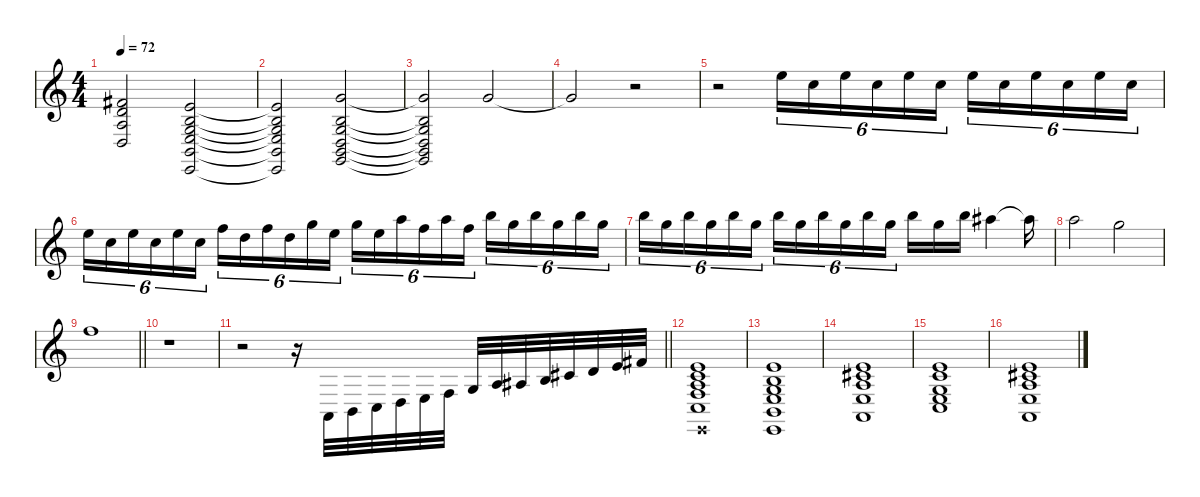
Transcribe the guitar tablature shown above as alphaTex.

\defaultSystemsLayout 4
\hideDynamics
\bracketExtendMode nobrackets
\singleTrackTrackNamePolicy hidden
\multiTrackTrackNamePolicy hidden
\otherSystemsTrackNameOrientation horizontal
\track ("Keys" "vln.") {instrument stringensemble1}
\staff {score}
\tuning (E4 B3 G3 D3 A2 E2)
\ts (4 4)
\tempo 72
\clef g2
\ks c
(2.1{t acc #} 3.2{t} 2.3{t} 0.4{t}).2{dy f beam Up} (0.1 0.2 0.3 2.4 2.5 0.6).2{dy mf beam Up} |
(0.1{t} 0.2{t} 0.3{t} 2.4{t} 2.5{t} 0.6{t}).2{dy f beam Up} (3.1 0.2 0.3 0.4 2.5 3.6).2{dy mp beam Up} |
(3.1{t} 0.2{t} 0.3{t} 0.4{t} 2.5{t} 3.6{t}).2{dy f beam Up} 3.1.2{dy mp beam Up} |
3.1{t}.2{dy f beam Up} r.2{beam Up} |
r.2{beam Down} 12.1.16{tu (6 4) dy pp beam Down} 13.2.16{tu (6 4) dy p beam Down} 12.1.16{tu (6 4) beam Down} 13.2.16{tu (6 4) beam Down} 12.1.16{tu (6 4) beam Down} 13.2.16{tu (6 4) beam Down} 12.1.16{tu (6 4) beam Down} 13.2.16{tu (6 4) beam Down} 12.1.16{tu (6 4) beam Down} 13.2.16{tu (6 4) beam Down} 12.1.16{tu (6 4) beam Down} 13.2.16{tu (6 4) beam Down} |
12.1.16{tu (6 4) dy f beam Down} 13.2.16{tu (6 4) beam Down} 12.1.16{tu (6 4) dy p beam Down} 13.2.16{tu (6 4) beam Down} 12.1.16{tu (6 4) beam Down} 13.2.16{tu (6 4) beam Down} 13.1.16{tu (6 4) beam Down} 10.1.16{tu (6 4) beam Down} 13.1.16{tu (6 4) beam Down} 10.1.16{tu (6 4) beam Down} 15.1.16{tu (6 4) dy mp beam Down} 12.1.16{tu (6 4) beam Down} 15.1.16{tu (6 4) beam Down} 12.1.16{tu (6 4) beam Down} 17.1.16{tu (6 4) beam Down} 13.1.16{tu (6 4) beam Down} 17.1.16{tu (6 4) beam Down} 13.1.16{tu (6 4) beam Down} 19.1.16{tu (6 4) beam Down} 15.1.16{tu (6 4) beam Down} 19.1.16{tu (6 4) beam Down} 15.1.16{tu (6 4) beam Down} 19.1.16{tu (6 4) beam Down} 15.1.16{tu (6 4) beam Down} |
19.1.16{tu (6 4) dy f beam Down} 15.1.16{tu (6 4) dy mp beam Down} 19.1.16{tu (6 4) beam Down} 15.1.16{tu (6 4) dy mf beam Down} 19.1.16{tu (6 4) beam Down} 15.1.16{tu (6 4) beam Down} 19.1.16{tu (6 4) beam Down} 15.1.16{tu (6 4) beam Down} 19.1.16{tu (6 4) beam Down} 15.1.16{tu (6 4) beam Down} 19.1.16{tu (6 4) beam Down} 15.1.16{tu (6 4) beam Down} 19.1.16{beam Down} 15.1.16{beam Down} 19.1.16{beam Down} 18.1{acc #}.4{beam Down} 18.1{t acc #}.16{dy f beam Down} |
17.1.2{dy mp beam Down} 15.1.2{beam Down} |
\barLineRight lightlight
13.1.1{beam Down} |
r.1{beam Down} |
\barLineRight lightlight
r.2{beam Down} r.16{beam Down} 0.5.32{dy f beam Up} 2.5.32{beam Up} 3.5.32{beam Up} 0.4.32{dy mf beam Up} 2.4.32{beam Up} 3.4.32{dy f beam Up} 0.3.32{beam Up} 2.3.32{beam Up} 3.3{acc #}.32{beam Up} 0.2.32{beam Up} 2.2{acc #}.32{beam Up} 3.2.32{beam Up} 0.1.32{dy ff beam Up} 2.1{acc #}.32{beam Up} |
(0.1 1.2 2.3 3.4 3.5 0.6{x}).1{dy mf beam Up} |
(0.1 0.2 0.3 2.4 2.5 0.6).1{dy f beam Up} |
(0.1 2.2{acc #} 2.3 2.4 0.5).1{beam Up} |
(0.1 1.2 0.3 2.4 3.5).1{beam Up} |
(0.1 2.2{acc #} 2.3 2.4 0.5).1{beam Up}
